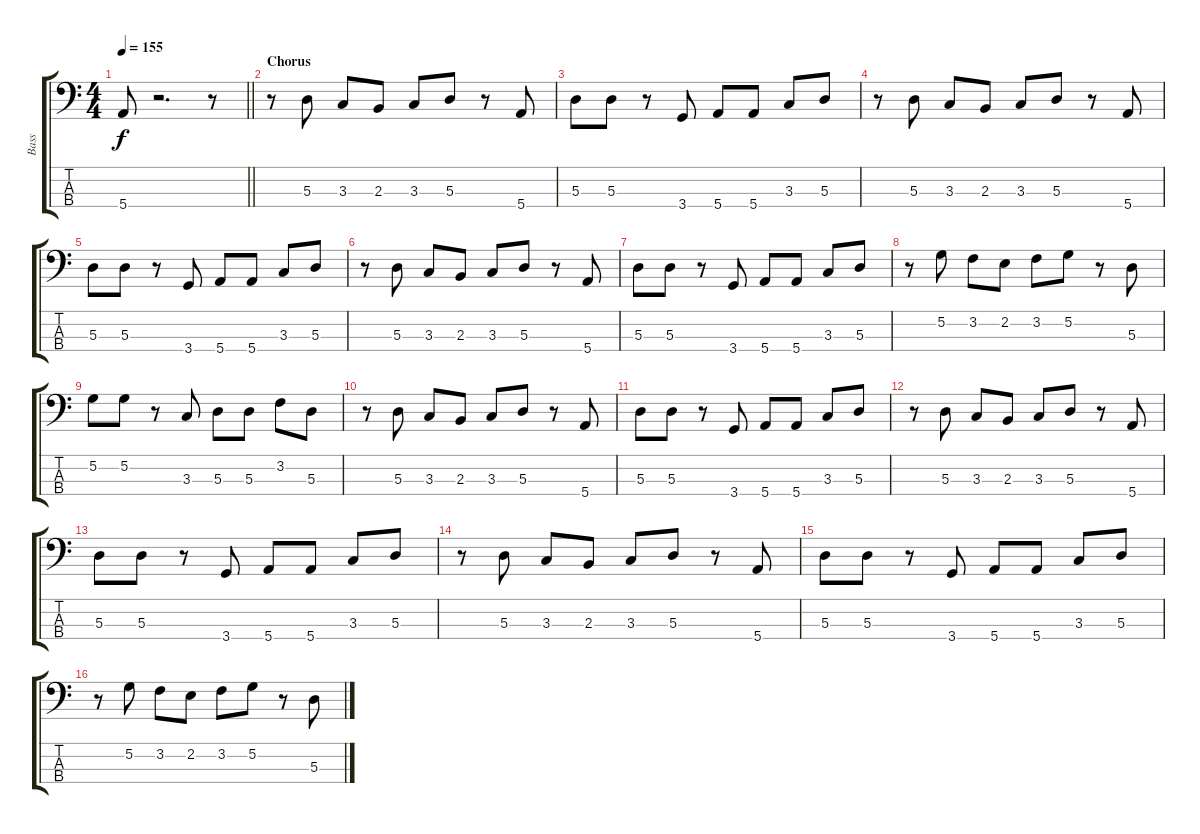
\track ("Bass" "Bass") {instrument slapbass1}
\staff {score tabs}
\tuning (G2 D2 A1 E1) {hide}
\ts (4 4)
\tempo 155
\clef f4
\barLineRight lightlight
\ks c
5.4.8{dy f} r.2{d} r.8 |
\section ("" "Chorus")
r.8 5.3.8 3.3.8 2.3.8 3.3.8 5.3.8 r.8 5.4.8 |
5.3.8 5.3.8 r.8 3.4.8 5.4.8 5.4.8 3.3.8 5.3.8 |
r.8 5.3.8 3.3.8 2.3.8 3.3.8 5.3.8 r.8 5.4.8 |
5.3.8 5.3.8 r.8 3.4.8 5.4.8 5.4.8 3.3.8 5.3.8 |
r.8 5.3.8 3.3.8 2.3.8 3.3.8 5.3.8 r.8 5.4.8 |
5.3.8 5.3.8 r.8 3.4.8 5.4.8 5.4.8 3.3.8 5.3.8 |
r.8 5.2.8 3.2.8 2.2.8 3.2.8 5.2.8 r.8 5.3.8 |
5.2.8 5.2.8 r.8 3.3.8 5.3.8 5.3.8 3.2.8 5.3.8 |
r.8 5.3.8 3.3.8 2.3.8 3.3.8 5.3.8 r.8 5.4.8 |
5.3.8 5.3.8 r.8 3.4.8 5.4.8 5.4.8 3.3.8 5.3.8 |
r.8 5.3.8 3.3.8 2.3.8 3.3.8 5.3.8 r.8 5.4.8 |
5.3.8 5.3.8 r.8 3.4.8 5.4.8 5.4.8 3.3.8 5.3.8 |
r.8 5.3.8 3.3.8 2.3.8 3.3.8 5.3.8 r.8 5.4.8 |
5.3.8 5.3.8 r.8 3.4.8 5.4.8 5.4.8 3.3.8 5.3.8 |
r.8 5.2.8 3.2.8 2.2.8 3.2.8 5.2.8 r.8 5.3.8
